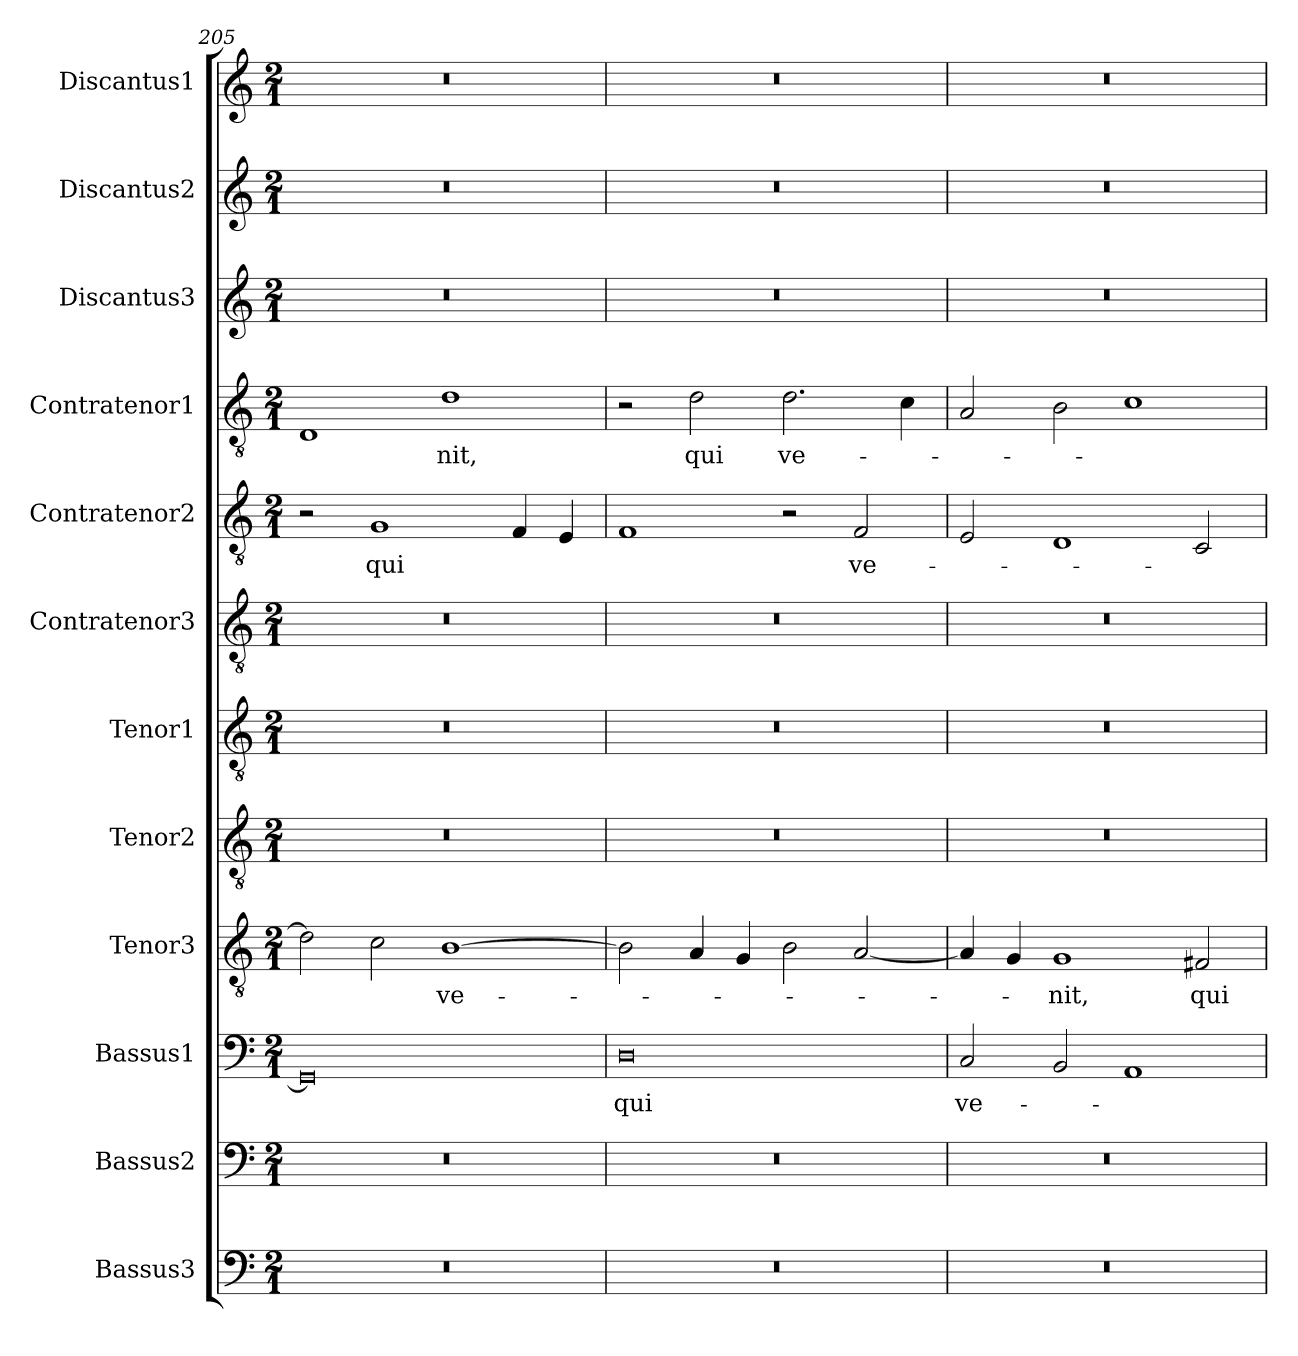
**kern	**kern	**kern	**text	**kern	**text	**kern	**kern	**kern	**kern	**text	**kern	**text	**kern	**kern	**kern
*part12	*part11	*part10	*part10	*part9	*part9	*part8	*part7	*part6	*part5	*part5	*part4	*part4	*part3	*part2	*part1
*staff12	*staff11	*staff10	*staff10	*staff9	*staff9	*staff8	*staff7	*staff6	*staff5	*staff5	*staff4	*staff4	*staff3	*staff2	*staff1
*I"Bassus3	*I"Bassus2	*I"Bassus1	*	*I"Tenor3	*	*I"Tenor2	*I"Tenor1	*I"Contratenor3	*I"Contratenor2	*	*I"Contratenor1	*	*I"Discantus3	*I"Discantus2	*I"Discantus1
*I'B3	*I'B2	*I'B1	*	*I'T3	*	*I'T2	*I'T1	*I'Ct3	*I'Ct2	*	*I'Ct1	*	*I'D3	*I'D2	*I'D1
*clefF4	*clefF4	*clefF4	*	*clefGv2	*	*clefGv2	*clefGv2	*clefGv2	*clefGv2	*	*clefGv2	*	*clefG2	*clefG2	*clefG2
*k[]	*k[]	*k[]	*	*k[]	*	*k[]	*k[]	*k[]	*k[]	*	*k[]	*	*k[]	*k[]	*k[]
*M2/1	*M2/1	*M2/1	*	*M2/1	*	*M2/1	*M2/1	*M2/1	*M2/1	*	*M2/1	*	*M2/1	*M2/1	*M2/1
=205	=205	=205	=205	=205	=205	=205	=205	=205	=205	=205	=205	=205	=205	=205	=205
0r	0r	0GG]	.	2d]	.	0r	0r	0r	2r	.	1D	.	0r	0r	0r
.	.	.	.	2c	.	.	.	.	1G	qui	.	.	.	.	.
.	.	.	.	[1B	ve-	.	.	.	.	.	1d	-nit,	.	.	.
.	.	.	.	.	.	.	.	.	4F	.	.	.	.	.	.
.	.	.	.	.	.	.	.	.	4E	.	.	.	.	.	.
=206	=206	=206	=206	=206	=206	=206	=206	=206	=206	=206	=206	=206	=206	=206	=206
0r	0r	0D	qui	2B]	.	0r	0r	0r	1F	.	2r	.	0r	0r	0r
.	.	.	.	4A	.	.	.	.	.	.	2d	qui	.	.	.
.	.	.	.	4G	.	.	.	.	.	.	.	.	.	.	.
.	.	.	.	2B	.	.	.	.	2r	.	2.d	ve-	.	.	.
.	.	.	.	[2A	.	.	.	.	2F	ve-	.	.	.	.	.
.	.	.	.	.	.	.	.	.	.	.	4c	.	.	.	.
=207	=207	=207	=207	=207	=207	=207	=207	=207	=207	=207	=207	=207	=207	=207	=207
0r	0r	2C	ve-	4A]	.	0r	0r	0r	2E	.	2A	.	0r	0r	0r
.	.	.	.	4G	.	.	.	.	.	.	.	.	.	.	.
.	.	2BB	.	1G	-nit,	.	.	.	1D	.	2B	.	.	.	.
.	.	1AA	.	.	.	.	.	.	.	.	1c	.	.	.	.
.	.	.	.	2F#X	qui	.	.	.	2C	.	.	.	.	.	.
=	=	=	=	=	=	=	=	=	=	=	=	=	=	=	=
*-	*-	*-	*-	*-	*-	*-	*-	*-	*-	*-	*-	*-	*-	*-	*-
